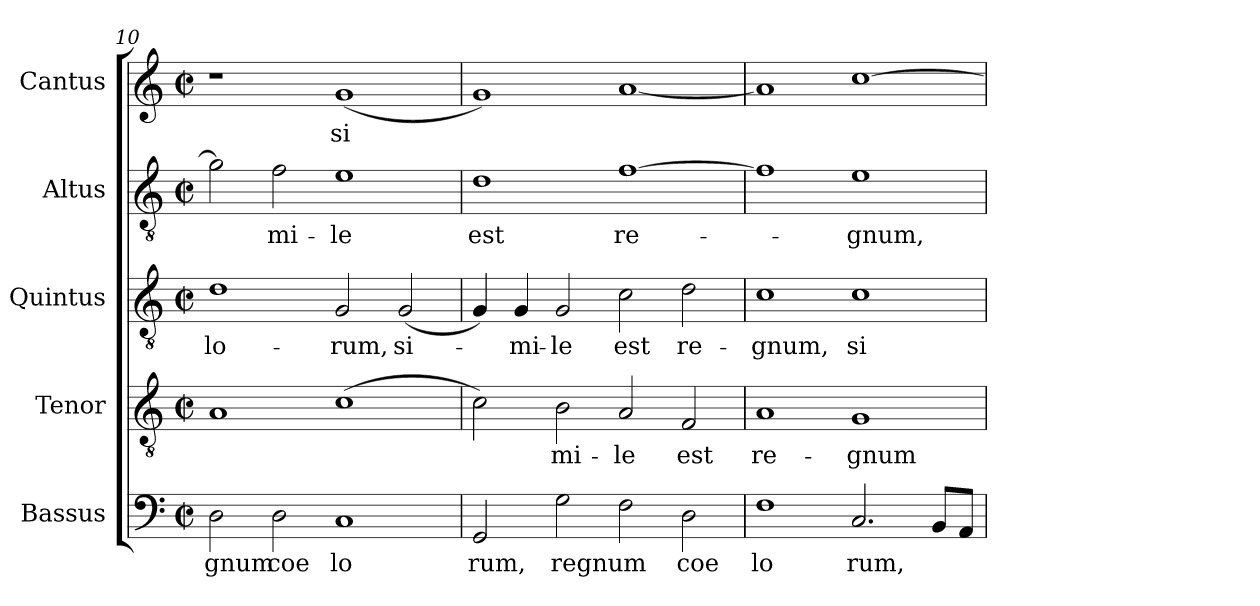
**kern	**text	**kern	**text	**kern	**text	**kern	**text	**kern	**text
*part5	*part5	*part4	*part4	*part3	*part3	*part2	*part2	*part1	*part1
*staff5	*staff5	*staff4	*staff4	*staff3	*staff3	*staff2	*staff2	*staff1	*staff1
*I"Bassus	*	*I"Tenor	*	*I"Quintus	*	*I"Altus	*	*I"Cantus	*
*clefF4	*	*clefGv2	*	*clefGv2	*	*clefGv2	*	*clefG2	*
*M2/2	*	*M2/2	*	*M2/2	*	*M2/2	*	*M2/2	*
*met(c|)	*	*met(c|)	*	*met(c|)	*	*met(c|)	*	*met(c|)	*
=10	=10	=10	=10	=10	=10	=10	=10	=10	=10
!	!LO:LY:b:cj	!	!	!	!LO:LY:b:cj	!	!	!	!
2D\	gnum	1A	.	1d	-lo-	2g\]	.	1r	.
!	!LO:LY:b:cj	!	!	!	!	!	!LO:LY:b:cj	!	!
2D\	coe	.	.	.	.	2f\	-mi-	.	.
!	!LO:LY:b:cj	!	!	!	!LO:LY:b:cj	!	!LO:LY:b:cj	!	!LO:LY:b:cj
1C	lo	(>1c	.	2G/	-rum,	1e	-le	(<1g	si
!	!	!	!	!	!LO:LY:b:cj	!	!	!	!
.	.	.	.	(<2G/	si-	.	.	.	.
=11	=11	=11	=11	=11	=11	=11	=11	=11	=11
!	!LO:LY:b:cj	!	!	!	!	!	!LO:LY:b:cj	!	!
2GG/	rum,	2c\)	.	4G/)	.	1d	est	1g)	.
!	!	!	!	!	!LO:LY:b:cj	!	!	!	!
.	.	.	.	4G/	-mi-	.	.	.	.
!	!LO:LY:b	!	!LO:LY:b:cj	!	!LO:LY:b:cj	!	!	!	!
2G\	regnum	2B\	-mi-	2G/	-le	.	.	.	.
!	!	!	!LO:LY:b:cj	!	!LO:LY:b:cj	!	!LO:LY:b:cj	!	!
2F\	.	2A/	-le	2c\	est	[>1f	re-	[<1a	.
!	!LO:LY:b:cj	!	!LO:LY:b:cj	!	!LO:LY:b:cj	!	!	!	!
2D\	coe	2F/	est	2d\	re-	.	.	.	.
=12	=12	=12	=12	=12	=12	=12	=12	=12	=12
!	!LO:LY:b:cj	!	!LO:LY:b:cj	!	!LO:LY:b:cj	!	!	!	!
1F	lo	1A	re-	1c	-gnum,	1f]	.	1a]	.
!	!LO:LY:b	!	!LO:LY:b:cj	!	!LO:LY:b:cj	!	!LO:LY:b:cj	!	!
2.C/	rum,	1G	-gnum	1c	si-	1e	-gnum,	[<1cc	.
8BB/L	.	.	.	.	.	.	.	.	.
8AA/J	.	.	.	.	.	.	.	.	.
=	=	=	=	=	=	=	=	=	=
*-	*-	*-	*-	*-	*-	*-	*-	*-	*-
